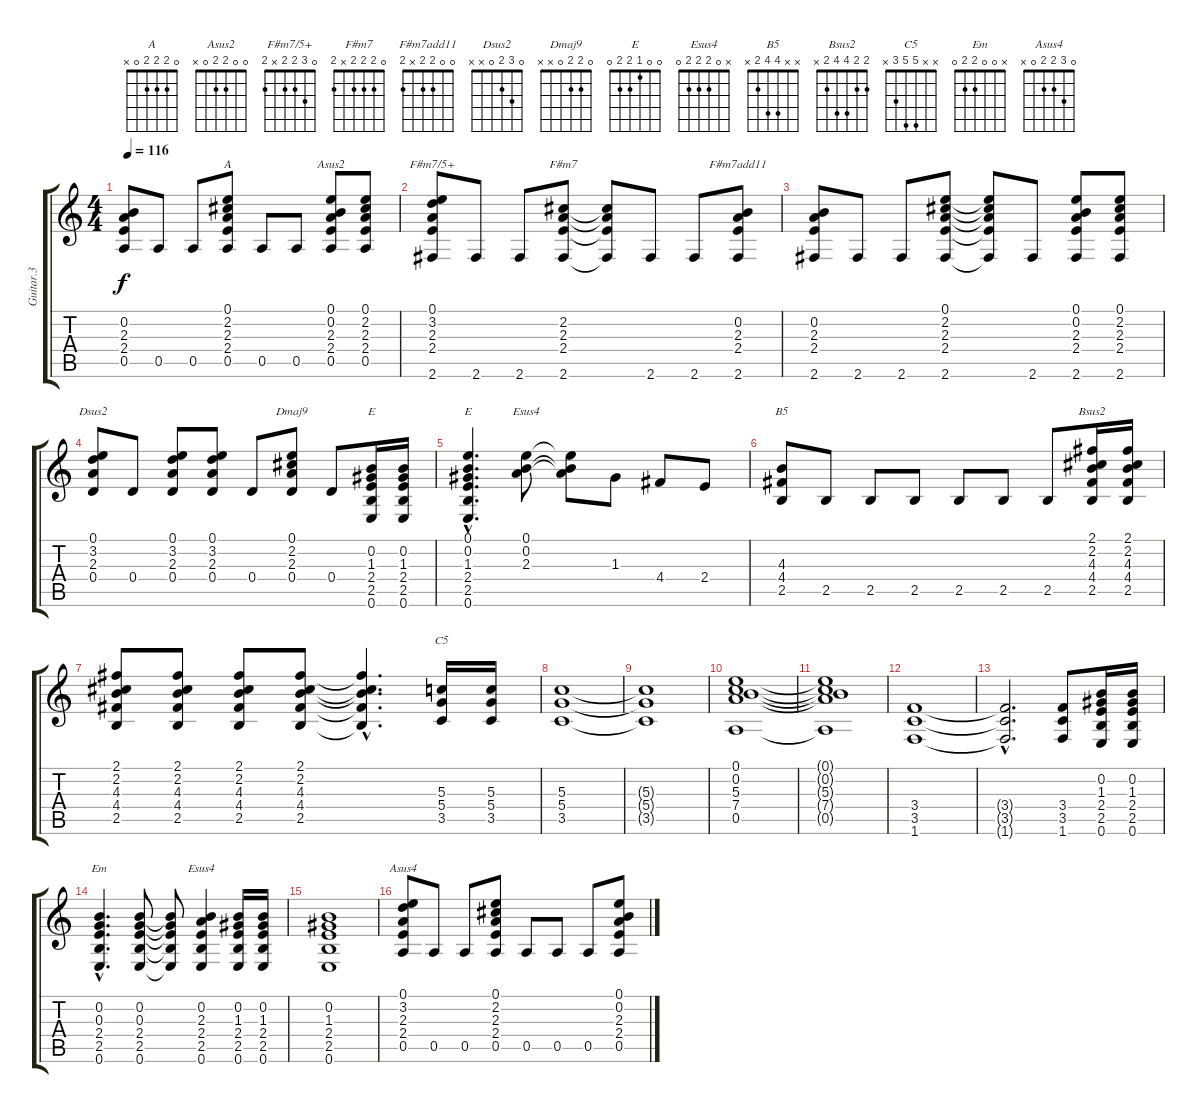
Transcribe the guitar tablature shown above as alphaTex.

\track ("Guitar.3" "Guitar.3") {instrument acousticguitarsteel}
\staff {score tabs}
\tuning (E4 B3 G3 D3 A2 E2) {hide}
\chord ("A" 0 2 2 2 0 x)
\chord ("Asus2" 0 0 2 2 0 x)
\chord ("F#m7/5+" 0 3 2 2 x 2)
\chord ("F#m7" 0 2 2 2 x 2)
\chord ("F#m7add11" 0 0 2 2 x 2)
\chord ("Dsus2" 0 3 2 0 x x)
\chord ("Dmaj9" 0 2 2 0 x x)
\chord ("E" x 0 1 2 2 0)
\chord ("E" 0 0 1 2 2 0)
\chord ("Esus4" 0 0 2 2 2 0)
\chord ("B5" x x 4 4 2 x)
\chord ("Bsus2" 2 2 4 4 2 x)
\chord ("C5" x x 5 5 3 x)
\chord ("Em" x 0 0 2 2 0)
\chord ("Esus4" x 0 2 2 2 0)
\chord ("Asus4" 0 3 2 2 0 x)
\ts (4 4)
\tempo 116
\clef g2
\ks c
(0.2 2.3 2.4 0.5).8{dy f} 0.5.8 0.5.8 (0.1 2.2 2.3 2.4 0.5).8{ch "A"} 0.5.8 0.5.8 (0.1 0.2 2.3 2.4 0.5).8{ch "Asus2"} (0.1 2.2 2.3 2.4 0.5).8 |
(0.1 3.2 2.3 2.4 2.6).8{ch "F#m7/5+"} 2.6.8 2.6.8 (2.2 2.3 2.4 2.6).8{ch "F#m7"} (2.2{t} 2.3{t} 2.4{t} 2.6{t}).8 2.6.8 2.6.8 (0.2 2.3 2.4 2.6).8{ch "F#m7add11"} |
(0.2 2.3 2.4 2.6).8 2.6.8 2.6.8 (0.1 2.2 2.3 2.4 2.6).8 (0.1{t} 2.2{t} 2.3{t} 2.4{t} 2.6{t}).8 2.6.8 (0.1 0.2 2.3 2.4 2.6).8 (0.1 2.2 2.3 2.4 2.6).8 |
(0.1 3.2 2.3 0.4).8{ch "Dsus2"} 0.4.8 (0.1 3.2 2.3 0.4).8 (0.1 3.2 2.3 0.4).8 0.4.8 (0.1 2.2 2.3 0.4).8{ch "Dmaj9"} 0.4.8 (0.2 1.3 2.4 2.5 0.6).16{ch "E"} (0.2 1.3 2.4 2.5 0.6).16 |
(0.1{hac} 0.2{hac} 1.3{hac} 2.4{hac} 2.5{hac} 0.6{hac}).4{d ch "E"} (0.1 0.2 2.3).8{ch "Esus4"} (0.1{t} 0.2{t} 2.3{t}).8 1.3.8 4.4.8 2.4.8 |
(4.3 4.4 2.5).8{ch "B5"} 2.5.8 2.5.8 2.5.8 2.5.8 2.5.8 2.5.8 (2.1 2.2 4.3 4.4 2.5).16{ch "Bsus2"} (2.1 2.2 4.3 4.4 2.5).16 |
(2.1 2.2 4.3 4.4 2.5).8 (2.1 2.2 4.3 4.4 2.5).8 (2.1 2.2 4.3 4.4 2.5).8 (2.1 2.2 4.3 4.4 2.5).8 (2.1{hac t} 2.2{hac t} 4.3{hac t} 4.4{hac t} 2.5{hac t}).4{d} (5.3 5.4 3.5).16{ch "C5"} (5.3 5.4 3.5).16 |
(5.3 5.4 3.5).1 |
(5.3{t} 5.4{t} 3.5{t}).1 |
(0.1 0.2 5.3 7.4 0.5).1 |
(0.1{t} 0.2{t} 5.3{t} 7.4{t} 0.5{t}).1 |
(3.4 3.5 1.6).1 |
(3.4{hac t} 3.5{hac t} 1.6{hac t}).2{d} (3.4 3.5 1.6).8 (0.2 1.3 2.4 2.5 0.6).16 (0.2 1.3 2.4 2.5 0.6).16 |
(0.2{hac} 0.3{hac} 2.4{hac} 2.5{hac} 0.6{hac}).4{d ch "Em"} (0.2 0.3 2.4 2.5 0.6).8 (0.2{t} 0.3{t} 2.4{t} 2.5{t} 0.6{t}).8 (0.2 2.3 2.4 2.5 0.6).4{ch "Esus4"} (0.2 1.3 2.4 2.5 0.6).16 (0.2 1.3 2.4 2.5 0.6).16 |
(0.2 1.3 2.4 2.5 0.6).1 |
(0.1 3.2 2.3 2.4 0.5).8{ch "Asus4"} 0.5.8 0.5.8 (0.1 2.2 2.3 2.4 0.5).8 0.5.8 0.5.8 0.5.8 (0.1 0.2 2.3 2.4 0.5).8
